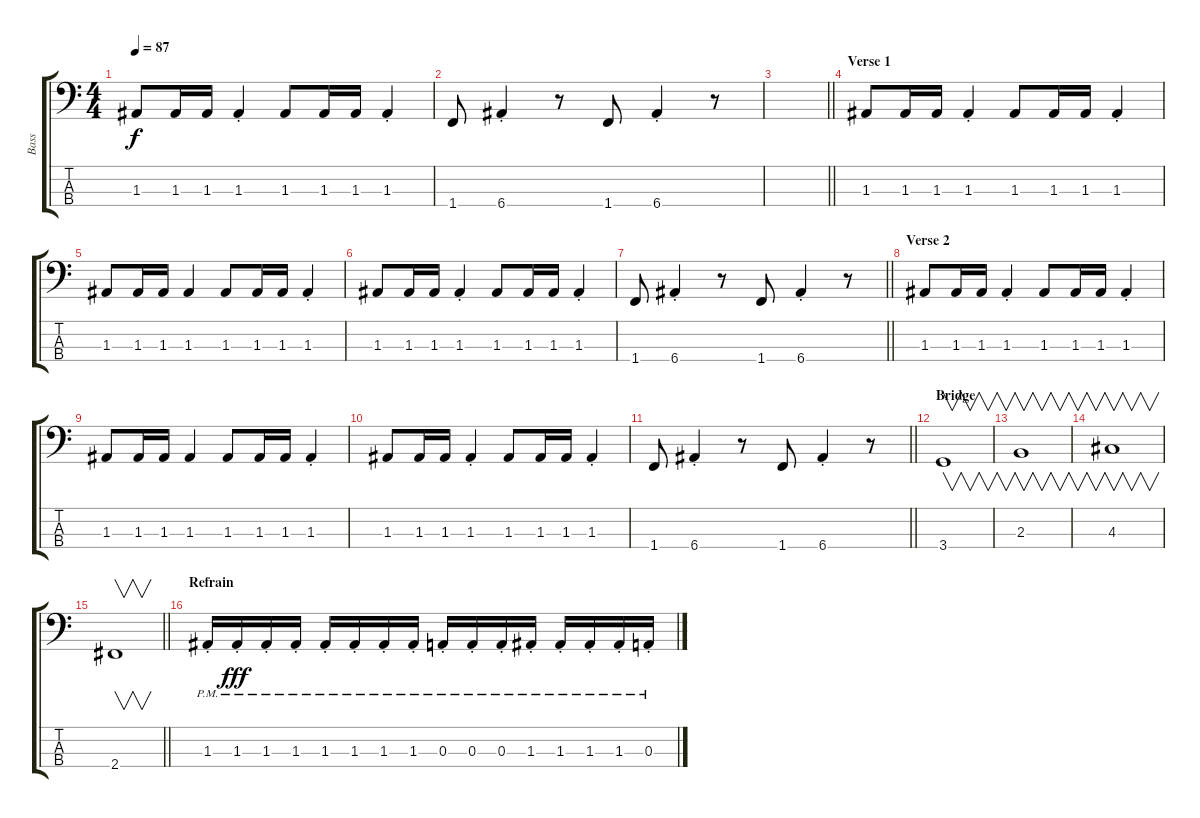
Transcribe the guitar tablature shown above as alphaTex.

\track ("Bass" "Bass") {instrument slapbass1}
\staff {score tabs}
\tuning (G2 D2 A1 E1) {hide}
\ts (4 4)
\tempo 87
\clef f4
\ks c
1.3.8{dy f} 1.3.16 1.3.16 1.3{st}.4 1.3.8 1.3.16 1.3.16 1.3{st}.4 |
1.4.8 6.4{st}.4 r.8 1.4.8 6.4{st}.4 r.8 |
\barLineRight lightlight
|
\section ("" "Verse 1")
1.3.8 1.3.16 1.3.16 1.3{st}.4 1.3.8 1.3.16 1.3.16 1.3{st}.4 |
1.3.8 1.3.16 1.3.16 1.3.4 1.3.8 1.3.16 1.3.16 1.3{st}.4 |
1.3.8 1.3.16 1.3.16 1.3{st}.4 1.3.8 1.3.16 1.3.16 1.3{st}.4 |
\barLineRight lightlight
1.4.8 6.4{st}.4 r.8 1.4.8 6.4{st}.4 r.8 |
\section ("" "Verse 2")
1.3.8 1.3.16 1.3.16 1.3{st}.4 1.3.8 1.3.16 1.3.16 1.3{st}.4 |
1.3.8 1.3.16 1.3.16 1.3.4 1.3.8 1.3.16 1.3.16 1.3{st}.4 |
1.3.8 1.3.16 1.3.16 1.3{st}.4 1.3.8 1.3.16 1.3.16 1.3{st}.4 |
\barLineRight lightlight
1.4.8 6.4{st}.4 r.8 1.4.8 6.4{st}.4 r.8 |
\section ("" "Bridge")
3.4.1{v} |
2.3.1{v} |
4.3.1{v} |
\barLineRight lightlight
2.4.1{v} |
\section ("" "Refrain")
1.3{pm st}.16 1.3{pm st}.16{dy fff} 1.3{pm st}.16 1.3{pm st}.16 1.3{pm st}.16 1.3{pm st}.16 1.3{pm st}.16 1.3{pm st}.16 0.3{pm st}.16 0.3{pm st}.16 0.3{pm st}.16 1.3{pm st}.16 1.3{pm st}.16 1.3{pm st}.16 1.3{pm st}.16 0.3{pm st}.16
